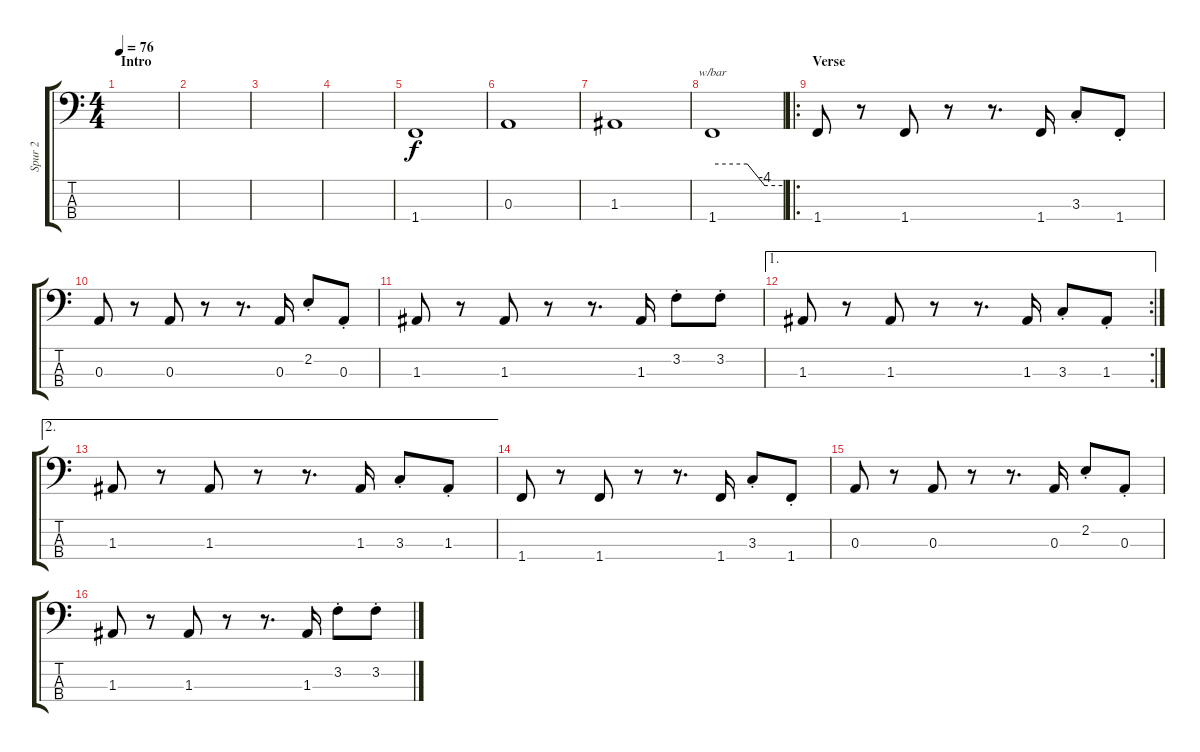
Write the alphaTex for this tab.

\track ("Spur 2" "Spur 2") {instrument electricbassfinger}
\staff {score tabs}
\tuning (G2 D2 A1 E1) {hide}
\ts (4 4)
\section ("" "Intro")
\tempo 76
\clef f4
\ks c
|
|
|
|
1.4.1 |
0.3.1 |
1.3.1 |
1.4.1{tbe (custom default 0 0 30 0 45 -16 60 -16)} |
\ro
\section ("" "Verse")
1.4.8 r.8 1.4.8 r.8 r.8{d} 1.4.16 3.3{st}.8 1.4{st}.8 |
0.3.8 r.8 0.3.8 r.8 r.8{d} 0.3.16 2.2{st}.8 0.3{st}.8 |
1.3.8 r.8 1.3.8 r.8 r.8{d} 1.3.16 3.2{st}.8 3.2{st}.8 |
\ae 1
\rc 2
1.3.8 r.8 1.3.8 r.8 r.8{d} 1.3.16 3.3{st}.8 1.3{st}.8 |
\ae 2
1.3.8 r.8 1.3.8 r.8 r.8{d} 1.3.16 3.3{st}.8 1.3{st}.8 |
1.4.8 r.8 1.4.8 r.8 r.8{d} 1.4.16 3.3{st}.8 1.4{st}.8 |
0.3.8 r.8 0.3.8 r.8 r.8{d} 0.3.16 2.2{st}.8 0.3{st}.8 |
1.3.8 r.8 1.3.8 r.8 r.8{d} 1.3.16 3.2{st}.8 3.2{st}.8
